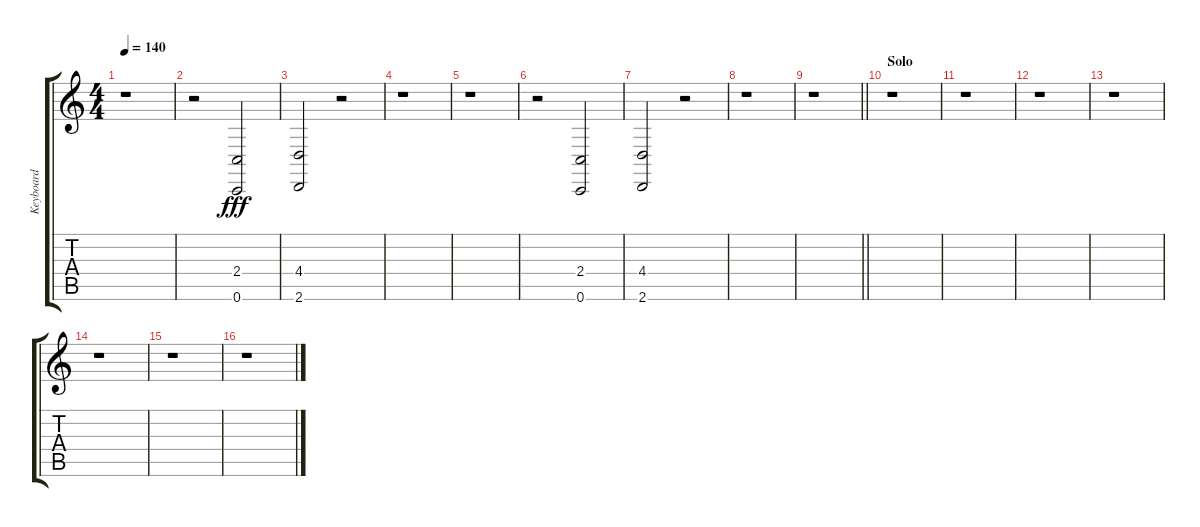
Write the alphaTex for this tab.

\track ("Keyboard" "Keyboard") {instrument rockorgan}
\staff {score tabs}
\tuning (C4 G3 Eb3 Bb2 F2 C2) {hide}
\ts (4 4)
\tempo 140
\clef g2
\ks c
r.1{dy fff} |
r.2 (2.4 0.6).2 |
(4.4 2.6).2 r.2 |
r.1 |
r.1 |
r.2 (2.4 0.6).2 |
(4.4 2.6).2 r.2 |
r.1 |
\barLineRight lightlight
r.1 |
\section ("" "Solo")
r.1 |
r.1 |
r.1 |
r.1 |
r.1 |
r.1 |
r.1
